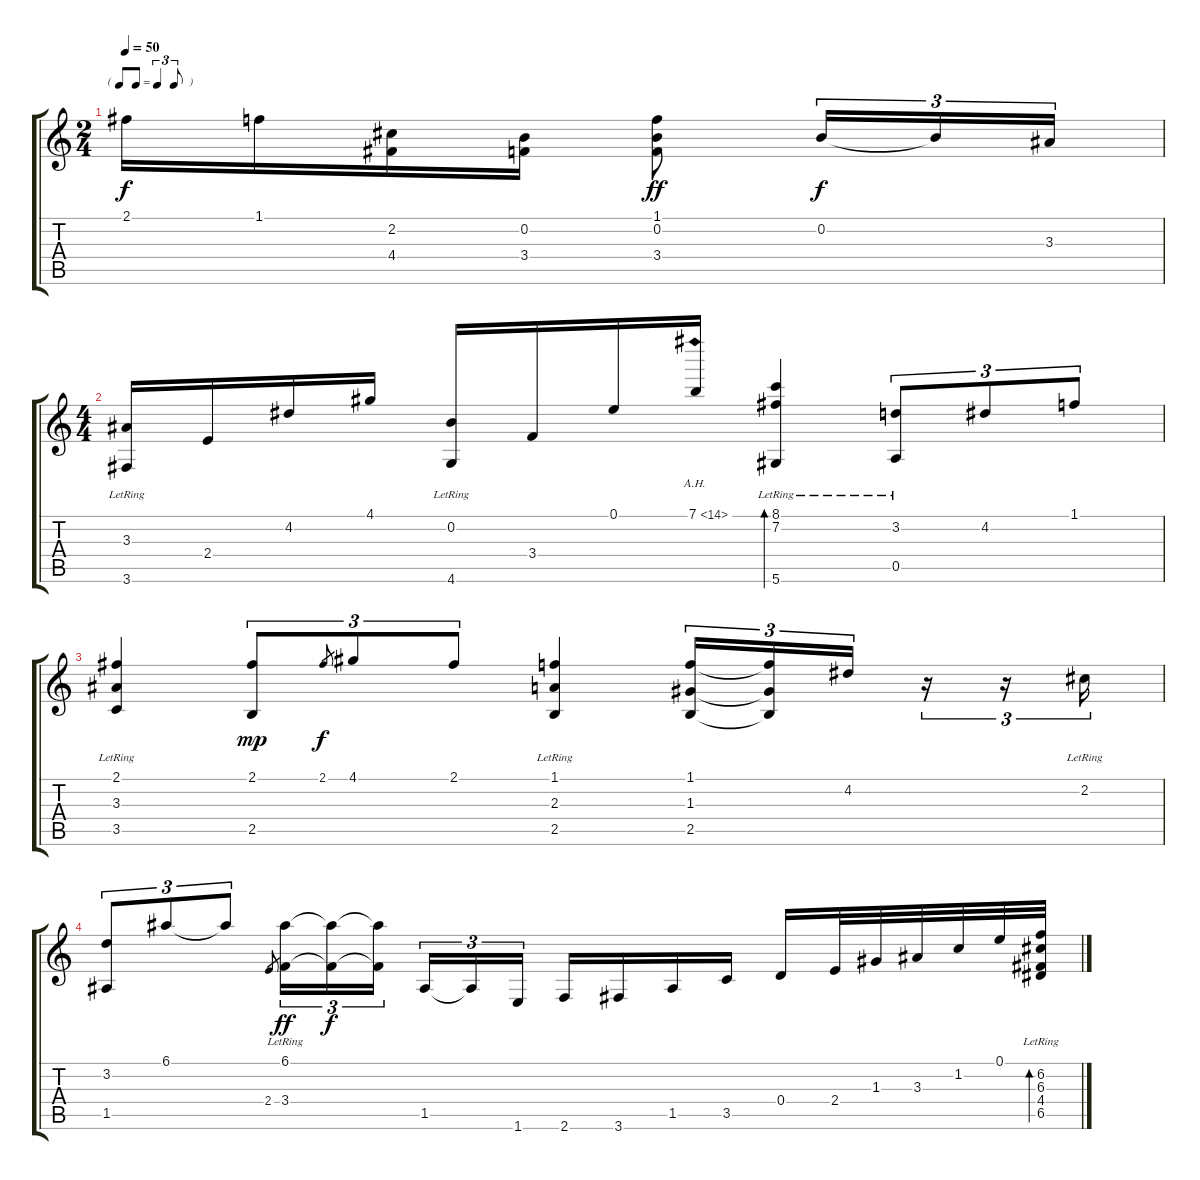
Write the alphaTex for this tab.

\track "" {instrument acousticguitarnylon}
\staff {score tabs}
\tuning (E4 B3 G3 D3 A2 Eb2) {hide}
\ts (2 4)
\tf triplet8th
\tempo 50
\clef g2
\ks c
2.1.16{dy f} 1.1.16 (2.2 4.4).16 (0.2 3.4).16 (1.1 0.2 3.4).8{dy ff} 0.2.16{tu (3 2) dy f} 0.2{t}.16{tu (3 2)} 3.3.16{tu (3 2)} |
\ts (4 4)
(3.3 3.6{lr}).16 2.4.16 4.2.16 4.1.16 (0.2 4.6{lr}).16 3.4.16 0.1.16 7.1{ah 7}.16 (8.1 7.2 5.6{lr}).4{bd 120} (3.2 0.5{lr}).8{tu (3 2)} 4.2.8{tu (3 2)} 1.1.8{tu (3 2)} |
(2.1{lr} 3.3{lr} 3.5).4 (2.1 2.5).8{tu (3 2) dy mp} 2.1.8{gr dy f} 4.1.8{tu (3 2)} 2.1.8{tu (3 2)} (1.1 2.3 2.5{lr}).4 (1.1 1.3 2.5).16{tu (3 2)} (1.1{t} 1.3{t} 2.5{t}).16{tu (3 2)} 4.2.16{tu (3 2)} r.16{tu (3 2)} r.16{tu (3 2)} 2.2{lr}.16{tu (3 2)} |
(3.2 1.5).8{tu (3 2)} 6.1.8{tu (3 2)} 6.1{t}.8{tu (3 2)} 2.4.8{gr} (6.1{lr} 3.4{lr}).16{tu (3 2) dy ff} (6.1{t} 3.4{t}).16{tu (3 2) dy f} (6.1{t} 3.4{t}).16{tu (3 2)} 1.5.16{tu (3 2)} 1.5{t}.16{tu (3 2)} 1.6.16{tu (3 2)} 2.6.16 3.6.16 1.5.16 3.5.16 0.4.16 2.4.32 1.3.32 3.3.32 1.2.32 0.1.32 (6.2 6.3 4.4 6.5{lr}).32{bd 120}
